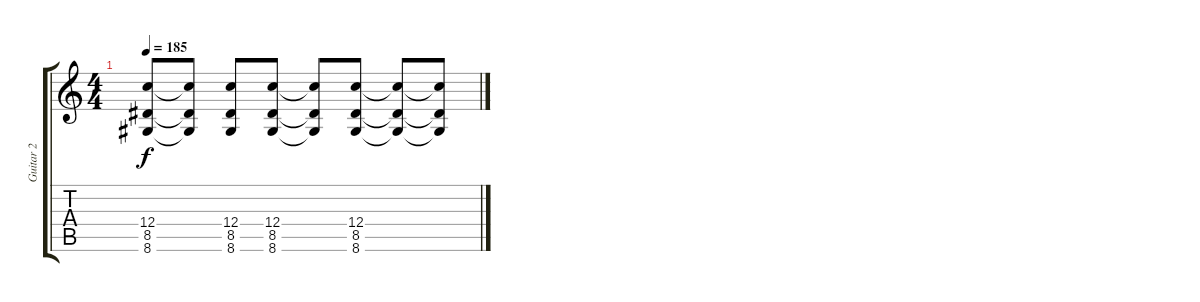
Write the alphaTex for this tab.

\track ("Guitar 2" "Guitar 2") {instrument electricguitarclean}
\staff {score tabs}
\tuning (D4 A3 F3 C3 G2 C2) {hide}
\ts (4 4)
\tempo 185
\clef g2
\ks c
(12.4 8.5 8.6).8{dy f} (12.4{t} 8.5{t} 8.6{t}).8 (12.4 8.5 8.6).8 (12.4 8.5 8.6).8 (12.4{t} 8.5{t} 8.6{t}).8 (12.4 8.5 8.6).8 (12.4{t} 8.5{t} 8.6{t}).8 (12.4{t} 8.5{t} 8.6{t}).8
